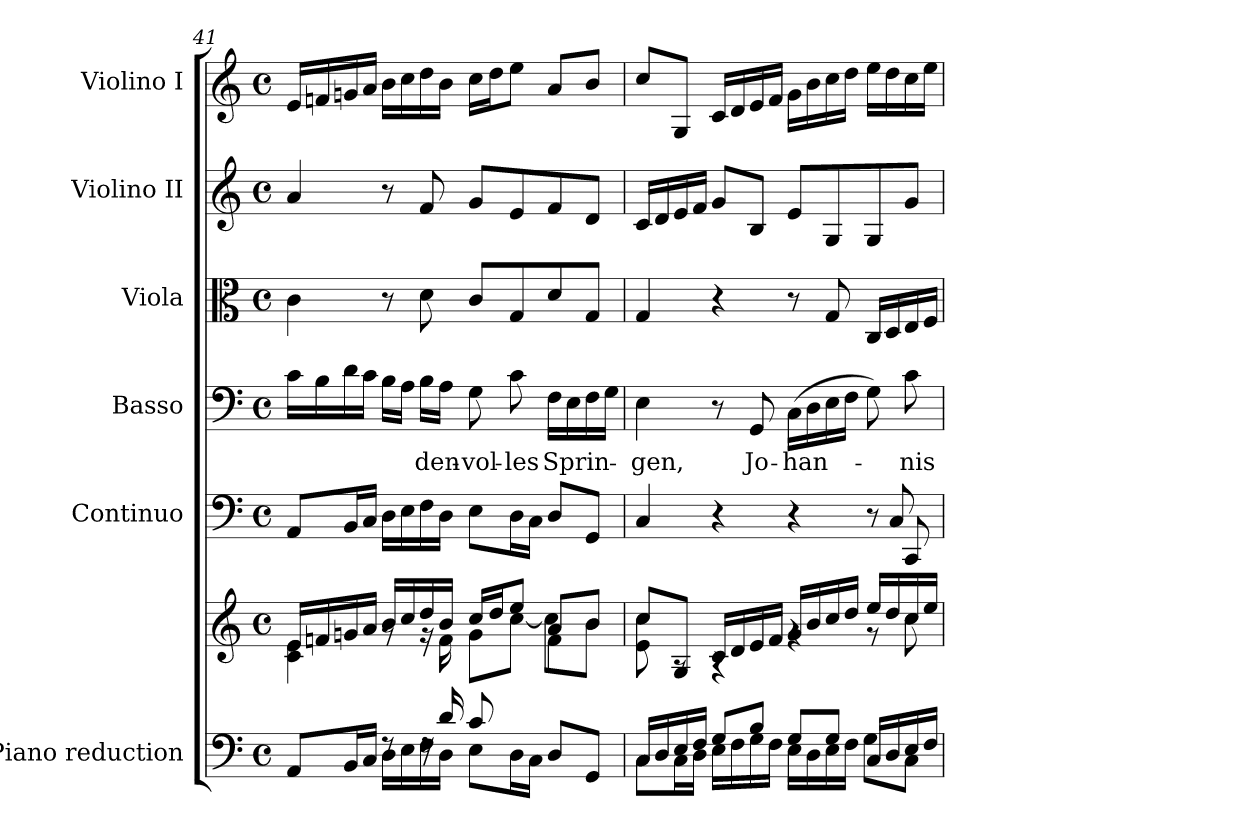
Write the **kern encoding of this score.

**kern	**kern	**kern	**kern	**text	**kern	**kern	**kern
*part6	*part6	*part5	*part4	*part4	*part3	*part2	*part1
*staff7	*staff6	*staff5	*staff4	*staff4	*staff3	*staff2	*staff1
*I"Piano reduction	*	*I"Continuo	*I"Basso	*	*I"Viola	*I"Violino II	*I"Violino I
*I'Pno	*	*	*	*	*I'Vla	*I'Vln	*I'Vln
*clefF4	*clefG2	*clefF4	*clefF4	*	*clefC3	*clefG2	*clefG2
*k[]	*k[]	*k[]	*k[]	*	*k[]	*k[]	*k[]
*M4/4	*M4/4	*M4/4	*M4/4	*	*M4/4	*M4/4	*M4/4
*met(c)	*met(c)	*met(c)	*met(c)	*	*met(c)	*met(c)	*met(c)
=41	=41	=41	=41	=41	=41	=41	=41
*^	*^	*	*	*	*	*	*
*	*	*	*^	*	*	*	*	*	*
4ryy	8AA/L	16e/LL	4c\ 4e\	8ryy	8AA/L	16c\LL	.	4c\	4a/	16e/LL
.	.	16fn/	.	.	.	16B\	.	.	.	16fn/
*	*	*	*v	*v	*	*	*	*	*	*
.	16BB/L	16gn/	.	16BB/L	16d\	.	.	.	16gn/
.	16C/JJ	16a/JJ	.	16C/JJ	16c\JJ	.	.	.	16a/JJ
8rF	16D\LL	16b/LL	8rg	16D\LL	16B\LL	.	8r	8r	16b\LL
.	16E\	16cc/	.	16E\	16A\JJ	.	.	.	16cc\
!	!	!	!	!	!	!LO:LY:b	!	!	!
16rF	16F\	16dd/	16rg	16F\	16B\LL	-den-	8d\	8f/	16dd\
16d/	16D\JJ	16b/JJ	16f\	16D\JJ	16A\JJ	.	.	.	16b\JJ
!	!	!	!	!	!	!LO:LY:b	!	!	!
8c/L	8E\L	16cc/LL	8g\L	8E\L	8G\	-vol-	8c/L	8g/L	16cc\LL
.	.	16dd/J	.	.	.	.	.	.	16dd\J
*	*	*	*^	*	*	*	*	*	*
!	!	!	!	!	!	!	!LO:LY:b	!	!	!
4.ryy	16D\L	8ee/J	[8cc\J	8g\J	16D\L	8c\	-les	8G/	8e/	8ee\J
.	16C\JJ	.	.	.	16C\JJ	.	.	.	.	.
!	!	!	!	!	!	!	!LO:LY:b	!	!	!
.	8D/L	8a/L	8cc\L]	4f\	8D/L	16F\LL	Sprin-	8d/	8f/	8a/L
.	.	.	.	.	.	16E\	.	.	.	.
.	8GG/J	8b/J	8b\J	.	8GG/J	16F\	.	8G/J	8d/J	8b/J
.	.	.	.	.	.	16G\JJ	.	.	.	.
*	*	*	*v	*v	*	*	*	*	*	*
!!LO:PB:g=z
=42	=42	=42	=42	=42	=42	=42	=42	=42	=42
*	*	*	*	*^	*	*	*	*	*
!	!	!	!	!	!	!	!LO:LY:b	!	!	!
16C/LL	8C\L	8cc/L	8e\ 8cc\	4C/	2..ryy	4E\	-gen,	4G/	16c/LL	8cc/L
16D/	.	.	.	.	.	.	.	.	16d/	.
16E/	16C\L	8G/J	8rA	.	.	.	.	.	16e/	8G/J
16F/JJ	16D\JJ	.	.	.	.	.	.	.	16f/JJ	.
8G/L	16E\LL	16c/LL	4rA	4r	.	8r	.	4r	8g/L	16c/LL
.	16F\	16d/	.	.	.	.	.	.	.	16d/
!	!	!	!	!	!	!	!LO:LY:b	!	!	!
8B/J	16G\	16e/	.	.	.	8GG/	Jo-	.	8B/J	16e/
.	16F\JJ	16f/JJ	.	.	.	.	.	.	.	16f/JJ
!	!	!	!	!	!	!	!LO:LY:b	!	!	!
8G/L	16E\LL	16g/LL	4rg	4r	.	(>16C\LL	-han-	8r	8e/L	16g\LL
.	16D\	16b/	.	.	.	16D\	.	.	.	16b\
8G/J	16E\	16cc/	.	.	.	16E\	.	8G/	8G/	16cc\
.	16F\JJ	16dd/JJ	.	.	.	16F\JJ	.	.	.	16dd\JJ
16C/LL	8G\L	16ee/LL	8rg	8r	.	8G\)	.	16C/LL	8G/	16ee\LL
16D/	.	16dd/	.	.	.	.	.	16D/	.	16dd\
!	!	!	!	!	!	!	!LO:LY:b	!	!	!
16E/	8C\J	16cc/	8cc\	8CC/	8C!/	8c\	-nis	16E/	8g/J	16cc\
16F/JJ	.	16ee/JJ	.	.	.	.	.	16F/JJ	.	16ee\JJ
*v	*v	*	*	*v	*v	*	*	*	*	*
*	*v	*v	*	*	*	*	*	*
=	=	=	=	=	=	=	=
*-	*-	*-	*-	*-	*-	*-	*-
